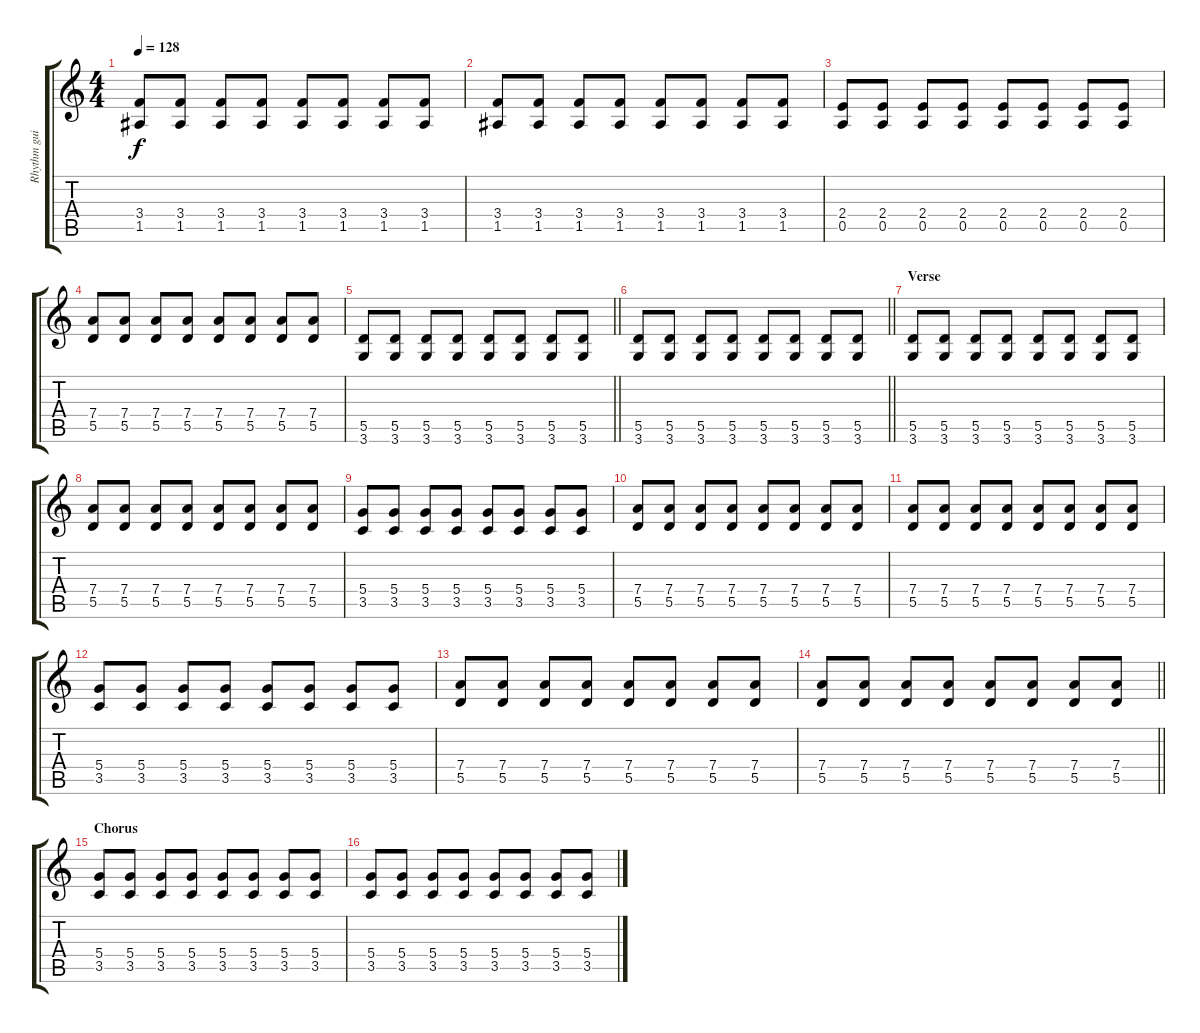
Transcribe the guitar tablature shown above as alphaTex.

\track ("Rhythm guitar" "Rhythm gui") {instrument electricguitarmuted}
\staff {score tabs}
\tuning (E4 B3 G3 D3 A2 E2) {hide}
\ts (4 4)
\tempo 128
\clef g2
\ks c
(3.4 1.5).8{dy f} (3.4 1.5).8 (3.4 1.5).8 (3.4 1.5).8 (3.4 1.5).8 (3.4 1.5).8 (3.4 1.5).8 (3.4 1.5).8 |
(3.4 1.5).8 (3.4 1.5).8 (3.4 1.5).8 (3.4 1.5).8 (3.4 1.5).8 (3.4 1.5).8 (3.4 1.5).8 (3.4 1.5).8 |
(2.4 0.5).8 (2.4 0.5).8 (2.4 0.5).8 (2.4 0.5).8 (2.4 0.5).8 (2.4 0.5).8 (2.4 0.5).8 (2.4 0.5).8 |
(7.4 5.5).8 (7.4 5.5).8 (7.4 5.5).8 (7.4 5.5).8 (7.4 5.5).8 (7.4 5.5).8 (7.4 5.5).8 (7.4 5.5).8 |
\barLineRight lightlight
(5.5 3.6).8 (5.5 3.6).8 (5.5 3.6).8 (5.5 3.6).8 (5.5 3.6).8 (5.5 3.6).8 (5.5 3.6).8 (5.5 3.6).8 |
\barLineRight lightlight
(5.5 3.6).8 (5.5 3.6).8 (5.5 3.6).8 (5.5 3.6).8 (5.5 3.6).8 (5.5 3.6).8 (5.5 3.6).8 (5.5 3.6).8 |
\section ("" "Verse")
(5.5 3.6).8 (5.5 3.6).8 (5.5 3.6).8 (5.5 3.6).8 (5.5 3.6).8 (5.5 3.6).8 (5.5 3.6).8 (5.5 3.6).8 |
(7.4 5.5).8 (7.4 5.5).8 (7.4 5.5).8 (7.4 5.5).8 (7.4 5.5).8 (7.4 5.5).8 (7.4 5.5).8 (7.4 5.5).8 |
(5.4 3.5).8 (5.4 3.5).8 (5.4 3.5).8 (5.4 3.5).8 (5.4 3.5).8 (5.4 3.5).8 (5.4 3.5).8 (5.4 3.5).8 |
(7.4 5.5).8 (7.4 5.5).8 (7.4 5.5).8 (7.4 5.5).8 (7.4 5.5).8 (7.4 5.5).8 (7.4 5.5).8 (7.4 5.5).8 |
(7.4 5.5).8 (7.4 5.5).8 (7.4 5.5).8 (7.4 5.5).8 (7.4 5.5).8 (7.4 5.5).8 (7.4 5.5).8 (7.4 5.5).8 |
(5.4 3.5).8 (5.4 3.5).8 (5.4 3.5).8 (5.4 3.5).8 (5.4 3.5).8 (5.4 3.5).8 (5.4 3.5).8 (5.4 3.5).8 |
(7.4 5.5).8 (7.4 5.5).8 (7.4 5.5).8 (7.4 5.5).8 (7.4 5.5).8 (7.4 5.5).8 (7.4 5.5).8 (7.4 5.5).8 |
\barLineRight lightlight
(7.4 5.5).8 (7.4 5.5).8 (7.4 5.5).8 (7.4 5.5).8 (7.4 5.5).8 (7.4 5.5).8 (7.4 5.5).8 (7.4 5.5).8 |
\section ("" "Chorus")
(5.4 3.5).8 (5.4 3.5).8 (5.4 3.5).8 (5.4 3.5).8 (5.4 3.5).8 (5.4 3.5).8 (5.4 3.5).8 (5.4 3.5).8 |
(5.4 3.5).8 (5.4 3.5).8 (5.4 3.5).8 (5.4 3.5).8 (5.4 3.5).8 (5.4 3.5).8 (5.4 3.5).8 (5.4 3.5).8
